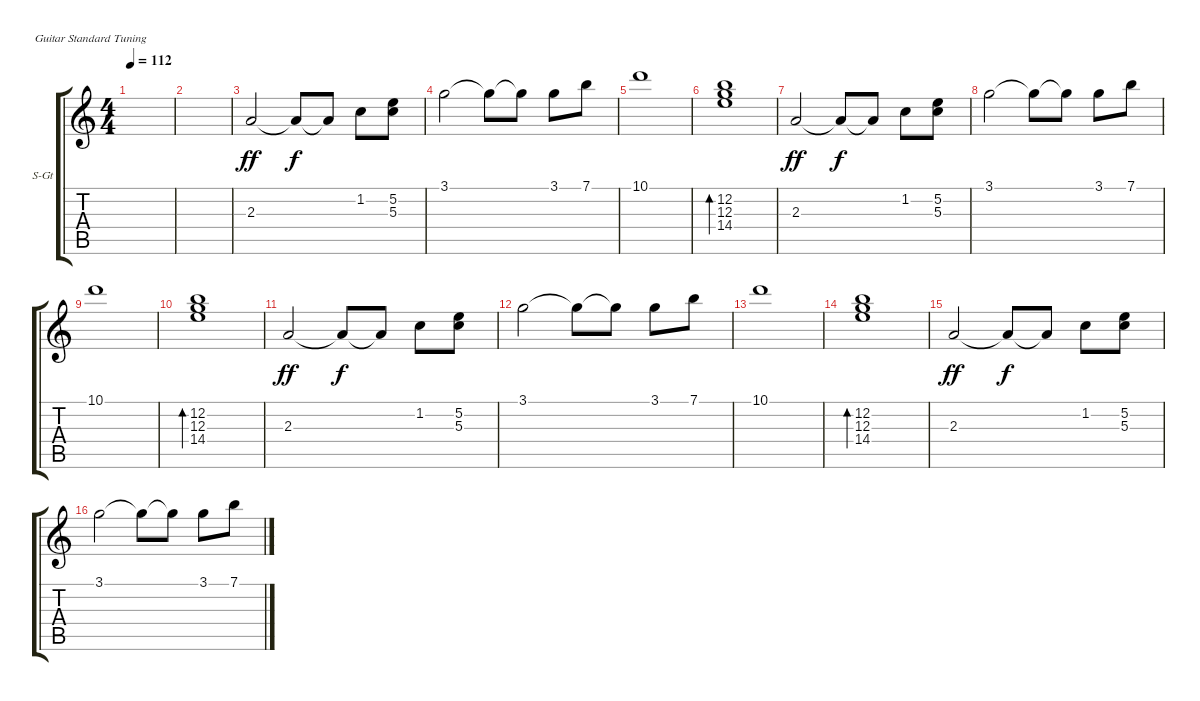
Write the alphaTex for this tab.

\defaultSystemsLayout 4
\bracketExtendMode groupsimilarinstruments
\firstSystemTrackNameOrientation horizontal
\otherSystemsTrackNameOrientation horizontal
\track ("Steel Guitar" "S-Gt") {instrument acousticguitarsteel}
\staff {score tabs}
\tuning (E4 B3 G3 D3 A2 E2)
\ts (4 4)
\tempo 112
\clef g2
\ks c
|
|
2.3.2{dy ff} 2.3{t}.8{dy f} 2.3{t}.8 1.2.8 (5.2 5.3).8 |
3.1.2 3.1{t}.8 3.1{t}.8 3.1.8 7.1.8 |
10.1.1 |
(12.2 12.3 14.4).1{bd 120} |
2.3.2{dy ff} 2.3{t}.8{dy f} 2.3{t}.8 1.2.8 (5.2 5.3).8 |
3.1.2 3.1{t}.8 3.1{t}.8 3.1.8 7.1.8 |
10.1.1 |
(12.2 12.3 14.4).1{bd 120} |
2.3.2{dy ff} 2.3{t}.8{dy f} 2.3{t}.8 1.2.8 (5.2 5.3).8 |
3.1.2 3.1{t}.8 3.1{t}.8 3.1.8 7.1.8 |
10.1.1 |
(12.2 12.3 14.4).1{bd 120} |
2.3.2{dy ff} 2.3{t}.8{dy f} 2.3{t}.8 1.2.8 (5.2 5.3).8 |
3.1.2 3.1{t}.8 3.1{t}.8 3.1.8 7.1.8
